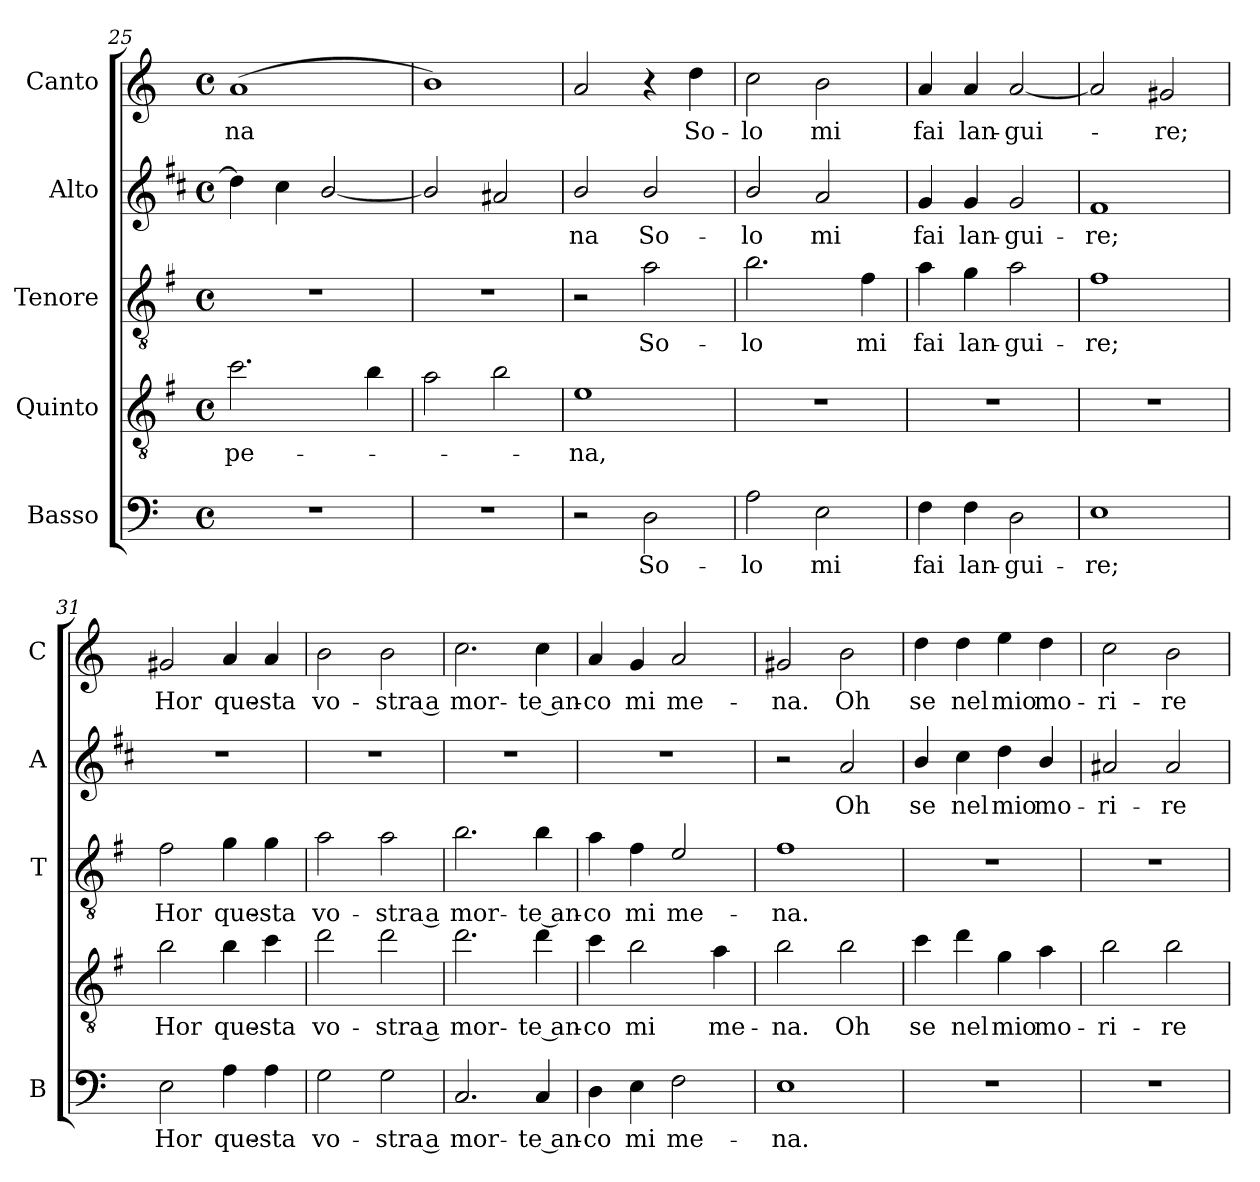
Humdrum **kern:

**kern	**text	**kern	**text	**kern	**text	**kern	**text	**kern	**text
*part5	*part5	*part4	*part4	*part3	*part3	*part2	*part2	*part1	*part1
*staff5	*staff5	*staff4	*staff4	*staff3	*staff3	*staff2	*staff2	*staff1	*staff1
*I"Basso	*	*I"Quinto	*	*I"Tenore	*	*I"Alto	*	*I"Canto	*
*I'B	*	*	*	*I'T	*	*I'A	*	*I'C	*
*clefF4	*	*clefGv2	*	*clefGv2	*	*clefG2	*	*clefG2	*
*	*	*ITrd4c7	*	*ITrd4c7	*	*ITrd1c2	*	*	*
*k[]	*	*k[]	*	*k[]	*	*k[]	*	*k[]	*
*C:	*	*C:	*	*C:	*	*C:	*	*C:	*
*M4/4	*	*M4/4	*	*M4/4	*	*M4/4	*	*M4/4	*
*met(c)	*	*met(c)	*	*met(c)	*	*met(c)	*	*met(c)	*
=25	=25	=25	=25	=25	=25	=25	=25	=25	=25
!	!	!	!LO:LY:b	!	!	!	!	!	!LO:LY:b
1r	.	2.f\	pe-	1r	.	4cc\]	.	(>1a	-na
.	.	.	.	.	.	4b\	.	.	.
.	.	.	.	.	.	[2a/	.	.	.
.	.	4e\	.	.	.	.	.	.	.
=26	=26	=26	=26	=26	=26	=26	=26	=26	=26
1r	.	2d\	.	1r	.	2a/]	.	1b)	.
.	.	2e\	.	.	.	2g#X/	.	.	.
=27	=27	=27	=27	=27	=27	=27	=27	=27	=27
!	!	!	!LO:LY:b	!	!	!	!LO:LY:b	!	!
2r	.	1A	-na,	2r	.	2a/	-na	2a/	.
!	!LO:LY:b	!	!	!	!LO:LY:b	!	!LO:LY:b	!	!
2D\	So-	.	.	2d\	So-	2a/	So-	4r	.
!	!	!	!	!	!	!	!	!	!LO:LY:b
.	.	.	.	.	.	.	.	4dd\	So-
=28	=28	=28	=28	=28	=28	=28	=28	=28	=28
!	!LO:LY:b	!	!	!	!LO:LY:b	!	!LO:LY:b	!	!LO:LY:b
2A\	-lo	1r	.	2.e\	-lo	2a/	-lo	2cc\	-lo
!	!LO:LY:b	!	!	!	!	!	!LO:LY:b	!	!LO:LY:b
2E\	mi	.	.	.	.	2g/	mi	2b\	mi
!	!	!	!	!	!LO:LY:b	!	!	!	!
.	.	.	.	4B\	mi	.	.	.	.
=29	=29	=29	=29	=29	=29	=29	=29	=29	=29
!	!LO:LY:b	!	!	!	!LO:LY:b	!	!LO:LY:b	!	!LO:LY:b
4F\	fai	1r	.	4d\	fai	4f/	fai	4a/	fai
!	!LO:LY:b	!	!	!	!LO:LY:b	!	!LO:LY:b	!	!LO:LY:b
4F\	lan-	.	.	4c\	lan-	4f/	lan-	4a/	lan-
!	!LO:LY:b	!	!	!	!LO:LY:b	!	!LO:LY:b	!	!LO:LY:b
2D\	-gui-	.	.	2d\	-gui-	2f/	-gui-	[2a/	-gui-
=30	=30	=30	=30	=30	=30	=30	=30	=30	=30
!	!LO:LY:b	!	!	!	!LO:LY:b	!	!LO:LY:b	!	!
1E	-re;	1r	.	1B	-re;	1e	-re;	2a/]	.
!	!	!	!	!	!	!	!	!	!LO:LY:b
.	.	.	.	.	.	.	.	2g#X/	-re;
!!LO:LB:g=z
=31	=31	=31	=31	=31	=31	=31	=31	=31	=31
!	!LO:LY:b	!	!LO:LY:b	!	!LO:LY:b	!	!	!	!LO:LY:b
2E\	Hor	2e\	Hor	2B\	Hor	1r	.	2g#X/	Hor
!	!LO:LY:b	!	!LO:LY:b	!	!LO:LY:b	!	!	!	!LO:LY:b
4A\	que-	4e\	que-	4c\	que-	.	.	4a/	que-
!	!LO:LY:b	!	!LO:LY:b	!	!LO:LY:b	!	!	!	!LO:LY:b
4A\	-sta	4f\	-sta	4c\	-sta	.	.	4a/	-sta
=32	=32	=32	=32	=32	=32	=32	=32	=32	=32
!	!LO:LY:b	!	!LO:LY:b	!	!LO:LY:b	!	!	!	!LO:LY:b
2G\	vo-	2g\	vo-	2d\	vo-	1r	.	2b\	vo-
!	!LO:LY:b	!	!LO:LY:b	!	!LO:LY:b	!	!	!	!LO:LY:b
2G\	-stra a	2g\	-stra a	2d\	-stra a	.	.	2b\	-stra a
=33	=33	=33	=33	=33	=33	=33	=33	=33	=33
!	!LO:LY:b	!	!LO:LY:b	!	!LO:LY:b	!	!	!	!LO:LY:b
2.C/	mor-	2.g\	mor-	2.e\	mor-	1r	.	2.cc\	mor-
!	!LO:LY:b	!	!LO:LY:b	!	!LO:LY:b	!	!	!	!LO:LY:b
4C/	-te an-	4g\	-te an-	4e\	-te an-	.	.	4cc\	-te an-
=34	=34	=34	=34	=34	=34	=34	=34	=34	=34
!	!LO:LY:b	!	!LO:LY:b	!	!LO:LY:b	!	!	!	!LO:LY:b
4D\	-co	4f\	-co	4d\	-co	1r	.	4a/	-co
!	!LO:LY:b	!	!LO:LY:b	!	!LO:LY:b	!	!	!	!LO:LY:b
4E\	mi	2e\	mi	4B\	mi	.	.	4g/	mi
!	!LO:LY:b	!	!	!	!LO:LY:b	!	!	!	!LO:LY:b
2F\	me-	.	.	2A/	me-	.	.	2a/	me-
!	!	!	!LO:LY:b	!	!	!	!	!	!
.	.	4d\	me-	.	.	.	.	.	.
=35	=35	=35	=35	=35	=35	=35	=35	=35	=35
!	!LO:LY:b	!	!LO:LY:b	!	!LO:LY:b	!	!	!	!LO:LY:b
1E	-na.	2e\	-na.	1B	-na.	2r	.	2g#X/	-na.
!	!	!	!LO:LY:b	!	!	!	!LO:LY:b	!	!LO:LY:b
.	.	2e\	Oh	.	.	2g/	Oh	2b\	Oh
=36	=36	=36	=36	=36	=36	=36	=36	=36	=36
!	!	!	!LO:LY:b	!	!	!	!LO:LY:b	!	!LO:LY:b
1r	.	4f\	se	1r	.	4a/	se	4dd\	se
!	!	!	!LO:LY:b	!	!	!	!LO:LY:b	!	!LO:LY:b
.	.	4g\	nel	.	.	4b\	nel	4dd\	nel
!	!	!	!LO:LY:b	!	!	!	!LO:LY:b	!	!LO:LY:b
.	.	4c\	mio	.	.	4cc\	mio	4ee\	mio
!	!	!	!LO:LY:b	!	!	!	!LO:LY:b	!	!LO:LY:b
.	.	4d\	mo-	.	.	4a/	mo-	4dd\	mo-
=37	=37	=37	=37	=37	=37	=37	=37	=37	=37
!	!	!	!LO:LY:b	!	!	!	!LO:LY:b	!	!LO:LY:b
1r	.	2e\	-ri-	1r	.	2g#X/	-ri-	2cc\	-ri-
!	!	!	!LO:LY:b	!	!	!	!LO:LY:b	!	!LO:LY:b
.	.	2e\	-re	.	.	2g#/	-re	2b\	-re
=	=	=	=	=	=	=	=	=	=
*-	*-	*-	*-	*-	*-	*-	*-	*-	*-
